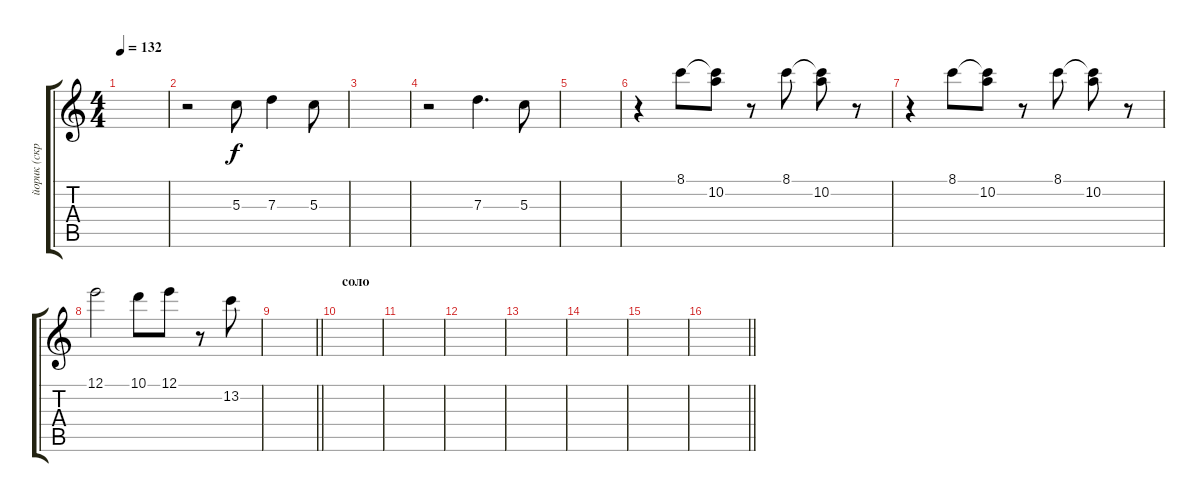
\track ("йорик (скрипка)" "йорик (скр") {instrument distortionguitar}
\staff {score tabs}
\tuning (E4 B3 G3 D3 A2 E2) {hide}
\ts (4 4)
\tempo 132
\clef g2
\ks c
|
r.2 5.3.8 7.3.4 5.3.8 |
|
r.2 7.3.4{d} 5.3.8 |
|
r.4 8.1.8 (8.1{t} 10.2).8 r.8 8.1.8 (8.1{t} 10.2).8 r.8 |
r.4 8.1.8 (8.1{t} 10.2).8 r.8 8.1.8 (8.1{t} 10.2).8 r.8 |
12.1.2 10.1.8 12.1.8 r.8 13.2.8 |
\barLineRight lightlight
|
\section ("" "соло")
|
|
|
|
|
|
\barLineRight lightlight
